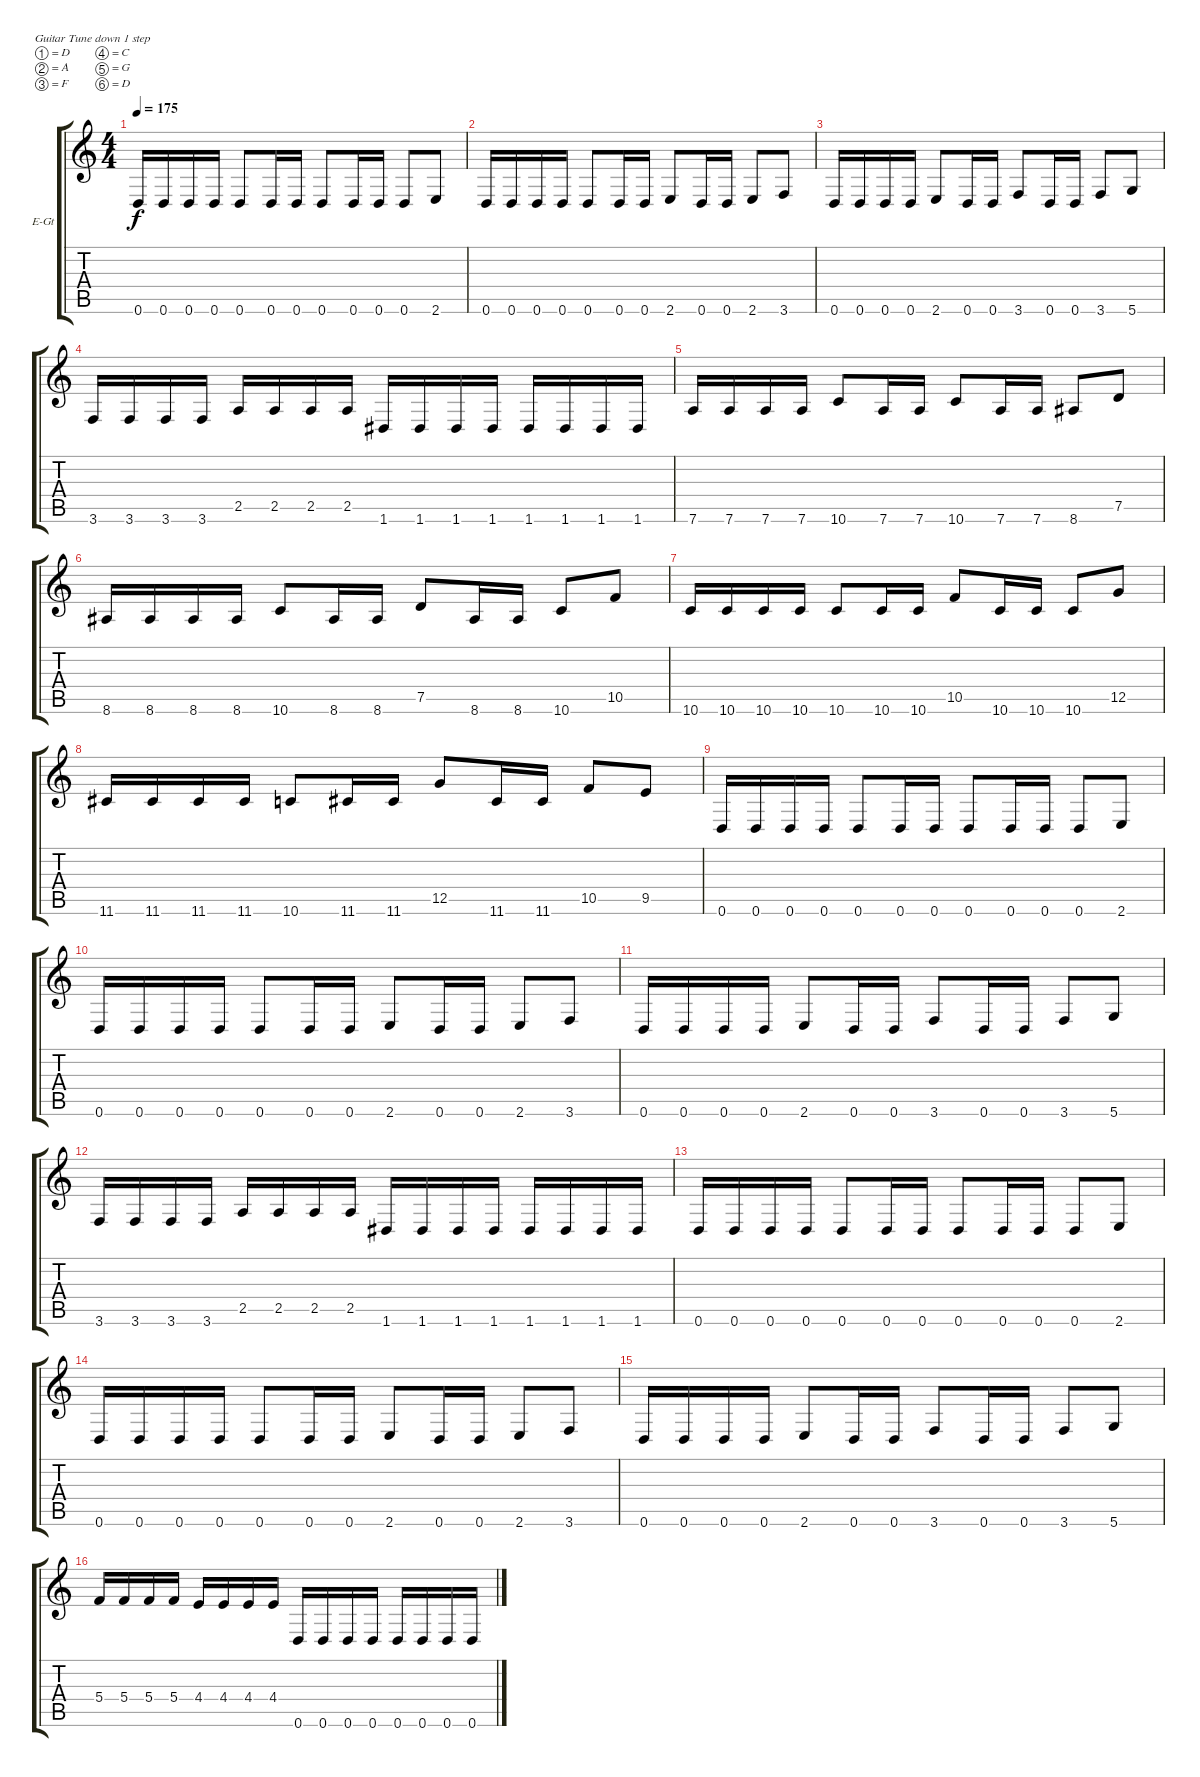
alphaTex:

\bracketExtendMode groupsimilarinstruments
\firstSystemTrackNameOrientation horizontal
\otherSystemsTrackNameOrientation horizontal
\track ("Guitar 1" "E-Gt") {instrument distortionguitar}
\staff {score tabs}
\tuning (D4 A3 F3 C3 G2 D2)
\ts (4 4)
\tempo 175
\clef g2
\ks c
0.6.16{dy f} 0.6.16 0.6.16 0.6.16 0.6.8 0.6.16 0.6.16 0.6.8 0.6.16 0.6.16 0.6.8 2.6.8 |
0.6.16 0.6.16 0.6.16 0.6.16 0.6.8 0.6.16 0.6.16 2.6.8 0.6.16 0.6.16 2.6.8 3.6.8 |
0.6.16 0.6.16 0.6.16 0.6.16 2.6.8 0.6.16 0.6.16 3.6.8 0.6.16 0.6.16 3.6.8 5.6.8 |
3.6.16 3.6.16 3.6.16 3.6.16 2.5.16 2.5.16 2.5.16 2.5.16 1.6.16 1.6.16 1.6.16 1.6.16 1.6.16 1.6.16 1.6.16 1.6.16 |
7.6.16 7.6.16 7.6.16 7.6.16 10.6.8 7.6.16 7.6.16 10.6.8 7.6.16 7.6.16 8.6.8 7.5.8 |
8.6.16 8.6.16 8.6.16 8.6.16 10.6.8 8.6.16 8.6.16 7.5.8 8.6.16 8.6.16 10.6.8 10.5.8 |
10.6.16 10.6.16 10.6.16 10.6.16 10.6.8 10.6.16 10.6.16 10.5.8 10.6.16 10.6.16 10.6.8 12.5.8 |
11.6.16 11.6.16 11.6.16 11.6.16 10.6.8 11.6.16 11.6.16 12.5.8 11.6.16 11.6.16 10.5.8 9.5.8 |
0.6.16 0.6.16 0.6.16 0.6.16 0.6.8 0.6.16 0.6.16 0.6.8 0.6.16 0.6.16 0.6.8 2.6.8 |
0.6.16 0.6.16 0.6.16 0.6.16 0.6.8 0.6.16 0.6.16 2.6.8 0.6.16 0.6.16 2.6.8 3.6.8 |
0.6.16 0.6.16 0.6.16 0.6.16 2.6.8 0.6.16 0.6.16 3.6.8 0.6.16 0.6.16 3.6.8 5.6.8 |
3.6.16 3.6.16 3.6.16 3.6.16 2.5.16 2.5.16 2.5.16 2.5.16 1.6.16 1.6.16 1.6.16 1.6.16 1.6.16 1.6.16 1.6.16 1.6.16 |
0.6.16 0.6.16 0.6.16 0.6.16 0.6.8 0.6.16 0.6.16 0.6.8 0.6.16 0.6.16 0.6.8 2.6.8 |
0.6.16 0.6.16 0.6.16 0.6.16 0.6.8 0.6.16 0.6.16 2.6.8 0.6.16 0.6.16 2.6.8 3.6.8 |
0.6.16 0.6.16 0.6.16 0.6.16 2.6.8 0.6.16 0.6.16 3.6.8 0.6.16 0.6.16 3.6.8 5.6.8 |
5.4.16 5.4.16 5.4.16 5.4.16 4.4.16 4.4.16 4.4.16 4.4.16 0.6.16 0.6.16 0.6.16 0.6.16 0.6.16 0.6.16 0.6.16 0.6.16
